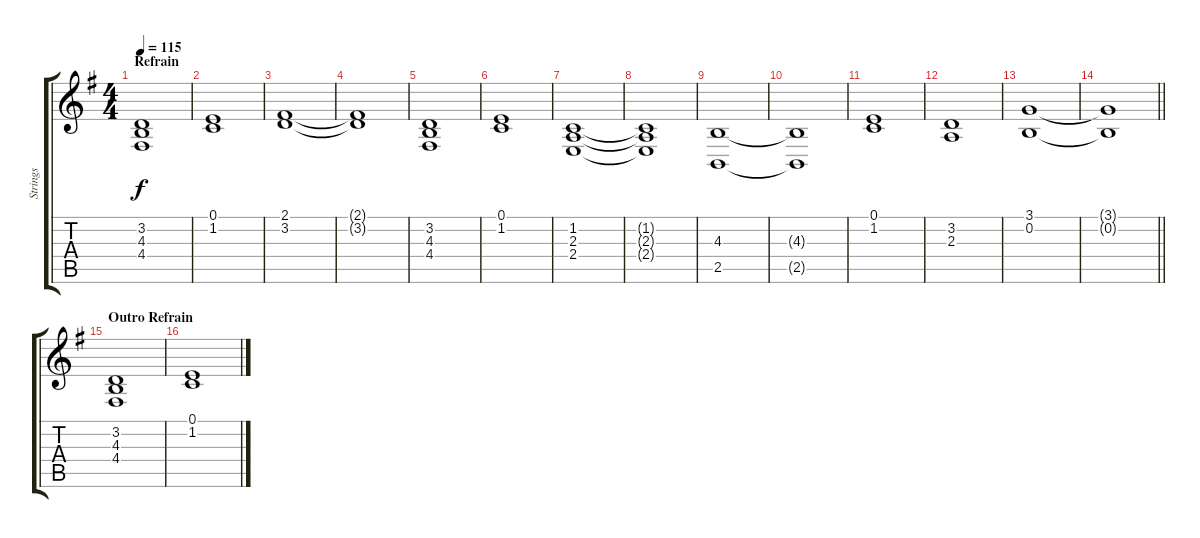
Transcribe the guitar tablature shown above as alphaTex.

\track ("Strings" "Strings") {instrument stringensemble1}
\staff {score tabs}
\tuning (E4 B3 G3 D3 A2 E2) {hide}
\ts (4 4)
\section ("" "Refrain")
\tempo 115
\clef g2
\ks eminor
(3.2 4.3 4.4).1{dy f} |
(0.1 1.2).1 |
(2.1 3.2).1 |
(2.1{t} 3.2{t}).1 |
(3.2 4.3 4.4).1 |
(0.1 1.2).1 |
(1.2 2.3 2.4).1 |
(1.2{t} 2.3{t} 2.4{t}).1 |
(4.3 2.5).1 |
(4.3{t} 2.5{t}).1 |
(0.1 1.2).1 |
(3.2 2.3).1 |
(3.1 0.2).1 |
\barLineRight lightlight
(3.1{t} 0.2{t}).1 |
\section ("" "Outro Refrain")
(3.2 4.3 4.4).1 |
(0.1 1.2).1
